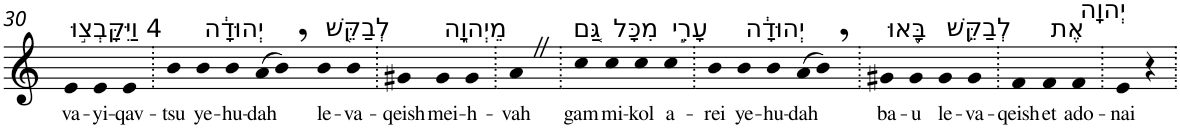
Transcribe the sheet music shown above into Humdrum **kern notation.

**kern	**text
*part1	*part1
*staff1	*staff1
*I"Piano	*
*I'Pno	*
!!LO:PB:g=z
*clefG2	*
*k[]	*
=30	=30
!LO:TX:a:t=4 וַיִּקָּבְצ֣וּ	!
!	!LO:LY:b
4e	va-
!	!LO:LY:b
4e	-yi-
!	!LO:LY:b
4e	-qav-
=31.	=31.
!	!LO:LY:b
4b	-tsu
!LO:TX:a:t=יְהוּדָ֔ה	!
!	!LO:LY:b
4b	ye-
!	!LO:LY:b
4b	-hu-
!	!LO:LY:b
(>8a	-dah
8b,)	.
!LO:TX:a:t=לְבַקֵּ֖שׁ	!
!	!LO:LY:b
4b	le-
!	!LO:LY:b
4b	-va-
=32.	=32.
!	!LO:LY:b
4g#X	-qeish
!LO:TX:a:t=מֵיְהוָ֑ה	!
!	!LO:LY:b
4g#	mei-
!	!LO:LY:b
4g#	-h-
=33.	=33.
!	!LO:LY:b
4aZ	-vah
=34.	=34.
!LO:TX:a:t=גַּ֚ם	!
!	!LO:LY:b
4cc	gam
!LO:TX:a:t=מִכָּל	!
!	!LO:LY:b
4cc	mi-
!	!LO:LY:b
4cc	-kol
!LO:TX:a:t=עָרֵ֣י	!
!	!LO:LY:b
4cc	a-
=35.	=35.
!	!LO:LY:b
4b	-rei
!LO:TX:a:t=יְהוּדָ֔ה	!
!	!LO:LY:b
4b	ye-
!	!LO:LY:b
4b	-hu-
!	!LO:LY:b
(>8a	-dah
8b,)	.
=36.	=36.
!LO:TX:a:t=בָּ֖אוּ	!
!	!LO:LY:b
4g#X	ba-
!	!LO:LY:b
4g#	-u
!LO:TX:a:t=לְבַקֵּ֥שׁ	!
!	!LO:LY:b
4g#	le-
!	!LO:LY:b
4g#	-va-
=37.	=37.
!	!LO:LY:b
4f	-qeish
!LO:TX:a:t=אֶת	!
!	!LO:LY:b
4f	et
!LO:TX:a:t=יְהוָֽה	!
!	!LO:LY:b
4f	ado-
=38.	=38.
!	!LO:LY:b
4e	-nai
4r	.
=.	=.
*-	*-
